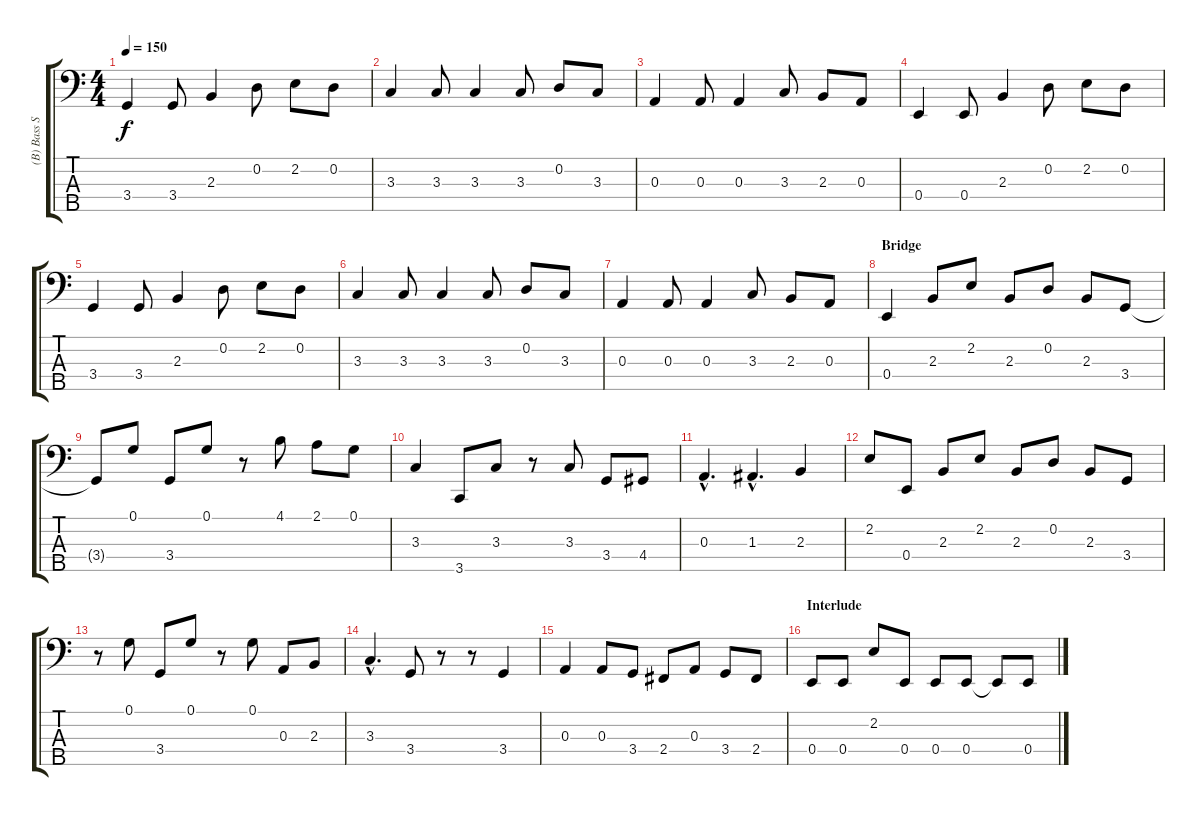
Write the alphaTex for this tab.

\track ("(B) Bass Shock !!!" "(B) Bass S") {instrument acousticbass}
\staff {score tabs}
\tuning (G2 D2 A1 E1 A0) {hide}
\ts (4 4)
\tempo 150
\clef f4
\ks c
3.4.4{dy f} 3.4.8 2.3.4 0.2.8 2.2.8 0.2.8 |
3.3.4 3.3.8 3.3.4 3.3.8 0.2.8 3.3.8 |
0.3.4 0.3.8 0.3.4 3.3.8 2.3.8 0.3.8 |
0.4.4 0.4.8 2.3.4 0.2.8 2.2.8 0.2.8 |
3.4.4 3.4.8 2.3.4 0.2.8 2.2.8 0.2.8 |
3.3.4 3.3.8 3.3.4 3.3.8 0.2.8 3.3.8 |
0.3.4 0.3.8 0.3.4 3.3.8 2.3.8 0.3.8 |
\section ("" "Bridge")
0.4.4 2.3.8 2.2.8 2.3.8 0.2.8 2.3.8 3.4.8 |
3.4{t}.8 0.1.8 3.4.8 0.1.8 r.8 4.1.8 2.1.8 0.1.8 |
3.3.4 3.5.8 3.3.8 r.8 3.3.8 3.4.8 4.4.8 |
0.3{hac}.4{d} 1.3{hac}.4{d} 2.3.4 |
2.2.8 0.4.8 2.3.8 2.2.8 2.3.8 0.2.8 2.3.8 3.4.8 |
r.8 0.1.8 3.4.8 0.1.8 r.8 0.1.8 0.3.8 2.3.8 |
3.3{hac}.4{d} 3.4.8 r.8 r.8 3.4.4 |
0.3.4 0.3.8 3.4.8 2.4.8 0.3.8 3.4.8 2.4.8 |
\section ("" "Interlude")
0.4.8 0.4.8 2.2.8 0.4.8 0.4.8 0.4.8 0.4{t}.8 0.4{sl}.8
